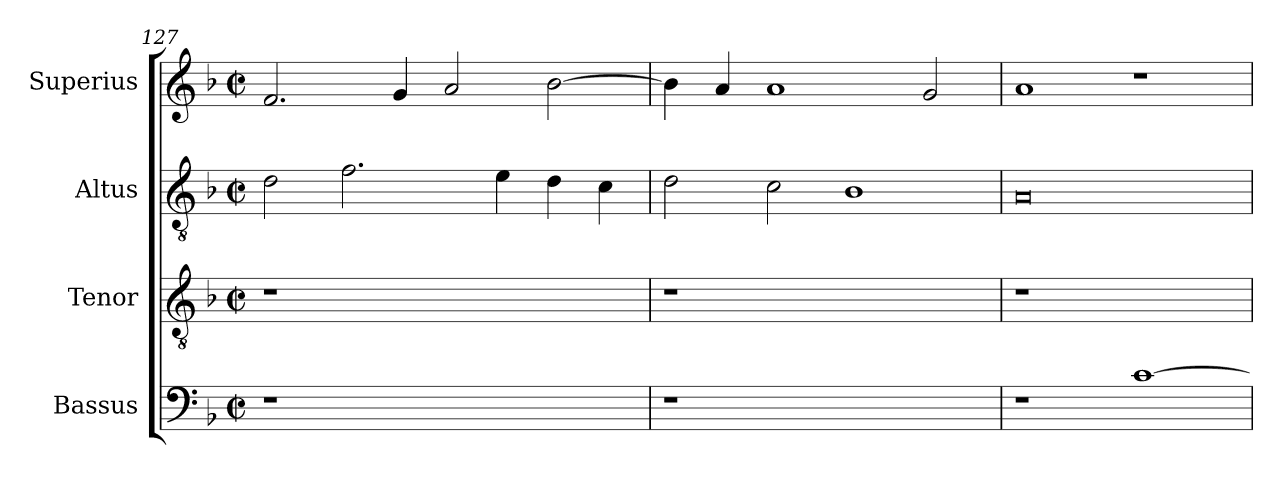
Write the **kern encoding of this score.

**kern	**kern	**kern	**kern
*part4	*part3	*part2	*part1
*staff4	*staff3	*staff2	*staff1
*I"Bassus	*I"Tenor	*I"Altus	*I"Superius
*I'B.	*I'T.	*I'A.	*I'S.
*clefF4	*clefGv2	*clefGv2	*clefG2
*	*ITrd7c12	*ITrd7c12	*
*k[b-]	*k[b-]	*k[b-]	*k[b-]
*F:	*F:	*F:	*F:
*M2/2	*M2/2	*M2/2	*M2/2
*met(c|)	*met(c|)	*met(c|)	*met(c|)
=127	=127	=127	=127
!LO:N:vis=1	!LO:N:vis=1	!	!
1r	1r	2Di\	2.fi/
.	.	2.Fi\	.
.	.	.	4gi/
1ryy	1ryy	.	2ai/
.	.	4Ei\	.
.	.	4Di\	[>2b-i\
.	.	4Ci\	.
!!LO:LB:g=z
=128	=128	=128	=128
!LO:N:vis=1	!LO:N:vis=1	!	!
1r	1r	2Di\	4b-i\]
.	.	.	4ai/
.	.	2Ci\	1ai
1ryy	1ryy	1BB-i	.
.	.	.	2gi/
=129	=129	=129	=129
!	!LO:N:vis=1	!	!
1r	1r	0AAi	1ai
[>1ci	1ryy	.	1r
=	=	=	=
*-	*-	*-	*-
